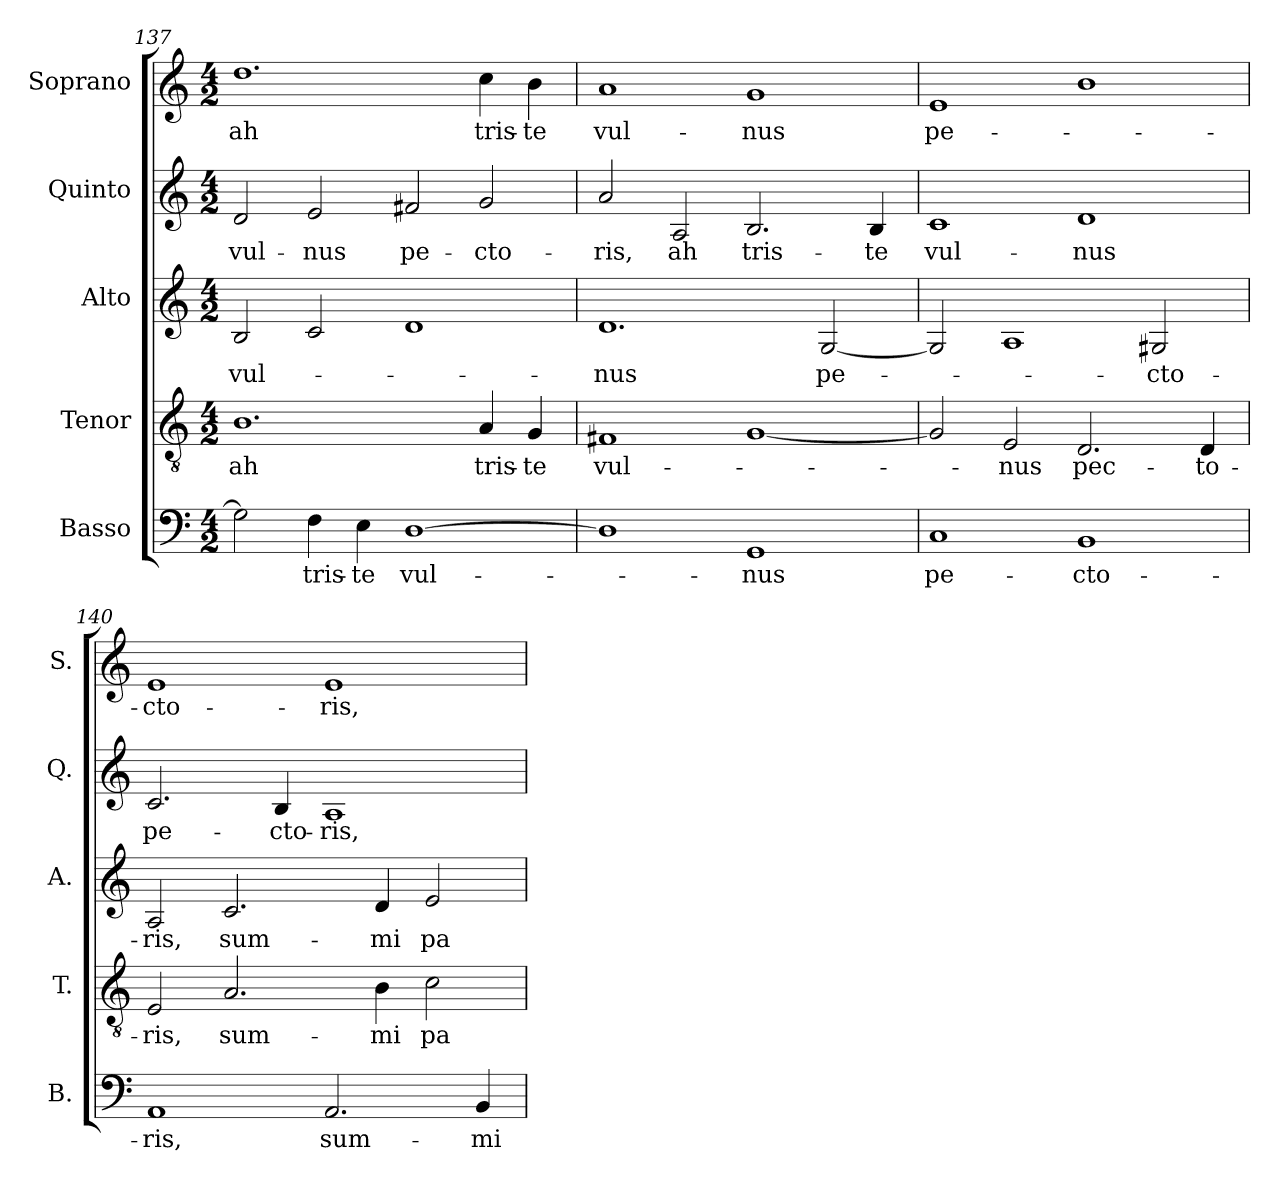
**kern	**text	**kern	**text	**kern	**text	**kern	**text	**kern	**text
*part5	*part5	*part4	*part4	*part3	*part3	*part2	*part2	*part1	*part1
*staff5	*staff5	*staff4	*staff4	*staff3	*staff3	*staff2	*staff2	*staff1	*staff1
*I"Basso	*	*I"Tenor	*	*I"Alto	*	*I"Quinto	*	*I"Soprano	*
*I'B.	*	*I'T.	*	*I'A.	*	*I'Q.	*	*I'S.	*
*clefF4	*	*clefGv2	*	*clefG2	*	*clefG2	*	*clefG2	*
*	*	*ITrd7c12	*	*	*	*	*	*	*
*k[]	*	*k[]	*	*k[]	*	*k[]	*	*k[]	*
*C:	*	*C:	*	*C:	*	*C:	*	*C:	*
*M4/2	*	*M4/2	*	*M4/2	*	*M4/2	*	*M4/2	*
=137	=137	=137	=137	=137	=137	=137	=137	=137	=137
!	!	!	!LO:LY:b:color=#000000	!	!	!	!	!	!
!	!	!	!	!	!LO:LY:b:color=#000000	!	!	!	!
!	!	!	!	!	!	!	!LO:LY:b:color=#000000	!	!
!	!	!	!	!	!	!	!	!	!LO:LY:b:color=#000000
2Gi\]	.	1.BBi	ah	2Bi/	vul-	2di/	vul-	1.ddi	ah
!	!LO:LY:b:color=#000000	!	!	!	!	!	!	!	!
!	!	!	!	!	!	!	!LO:LY:b:color=#000000	!	!
4Fi\	tris-	.	.	2ci/	.	2ei/	-nus	.	.
!	!LO:LY:b:color=#000000	!	!	!	!	!	!	!	!
4Ei\	-te	.	.	.	.	.	.	.	.
!	!LO:LY:b:color=#000000	!	!	!	!	!	!	!	!
!	!	!	!	!	!	!	!LO:LY:b:color=#000000	!	!
[1Di	vul-	.	.	1di	.	2f#Xi/	pe-	.	.
!	!	!	!LO:LY:b:color=#000000	!	!	!	!	!	!
!	!	!	!	!	!	!	!LO:LY:b:color=#000000	!	!
!	!	!	!	!	!	!	!	!	!LO:LY:b:color=#000000
.	.	4AAi/	tris-	.	.	2gi/	-cto-	4cci\	tris-
!	!	!	!LO:LY:b:color=#000000	!	!	!	!	!	!
!	!	!	!	!	!	!	!	!	!LO:LY:b:color=#000000
.	.	4GGi/	-te	.	.	.	.	4bi\	-te
=138	=138	=138	=138	=138	=138	=138	=138	=138	=138
!	!	!	!LO:LY:b:color=#000000	!	!	!	!	!	!
!	!	!	!	!	!LO:LY:b:color=#000000	!	!	!	!
!	!	!	!	!	!	!	!LO:LY:b:color=#000000	!	!
!	!	!	!	!	!	!	!	!	!LO:LY:b:color=#000000
1Di]	.	1FF#Xi	vul-	1.di	-nus	2ai/	-ris,	1ai	vul-
!	!	!	!	!	!	!	!LO:LY:b:color=#000000	!	!
.	.	.	.	.	.	2Ai/	ah	.	.
!	!LO:LY:b:color=#000000	!	!	!	!	!	!	!	!
!	!	!	!	!	!	!	!LO:LY:b:color=#000000	!	!
!	!	!	!	!	!	!	!	!	!LO:LY:b:color=#000000
1GGi	-nus	[1GGi	.	.	.	2.Bi/	tris-	1gi	-nus
!	!	!	!	!	!LO:LY:b:color=#000000	!	!	!	!
.	.	.	.	[2Gi/	pe-	.	.	.	.
!	!	!	!	!	!	!	!LO:LY:b:color=#000000	!	!
.	.	.	.	.	.	4Bi/	-te	.	.
=139	=139	=139	=139	=139	=139	=139	=139	=139	=139
!	!LO:LY:b:color=#000000	!	!	!	!	!	!	!	!
!	!	!	!	!	!	!	!LO:LY:b:color=#000000	!	!
!	!	!	!	!	!	!	!	!	!LO:LY:b:color=#000000
1Ci	pe-	2GGi/]	.	2Gi/]	.	1ci	vul-	1ei	pe-
!	!	!	!LO:LY:b:color=#000000	!	!	!	!	!	!
.	.	2EEi/	-nus	1Ai	.	.	.	.	.
!	!LO:LY:b:color=#000000	!	!	!	!	!	!	!	!
!	!	!	!LO:LY:b:color=#000000	!	!	!	!	!	!
!	!	!	!	!	!	!	!LO:LY:b:color=#000000	!	!
1BBi	-cto-	2.DDi/	pec-	.	.	1di	-nus	1bi	.
!	!	!	!	!	!LO:LY:b:color=#000000	!	!	!	!
.	.	.	.	2G#Xi/	-cto-	.	.	.	.
!	!	!	!LO:LY:b:color=#000000	!	!	!	!	!	!
.	.	4DDi/	-to-	.	.	.	.	.	.
!!LO:LB:g=z
=140	=140	=140	=140	=140	=140	=140	=140	=140	=140
!	!LO:LY:b:color=#000000	!	!	!	!	!	!	!	!
!	!	!	!LO:LY:b:color=#000000	!	!	!	!	!	!
!	!	!	!	!	!LO:LY:b:color=#000000	!	!	!	!
!	!	!	!	!	!	!	!LO:LY:b:color=#000000	!	!
!	!	!	!	!	!	!	!	!	!LO:LY:b:color=#000000
1AAi	-ris,	2EEi/	-ris,	2Ai/	-ris,	2.ci/	pe-	1ei	-cto-
!	!	!	!LO:LY:b:color=#000000	!	!	!	!	!	!
!	!	!	!	!	!LO:LY:b:color=#000000	!	!	!	!
.	.	2.AAi/	sum-	2.ci/	sum-	.	.	.	.
!	!	!	!	!	!	!	!LO:LY:b:color=#000000	!	!
.	.	.	.	.	.	4Bi/	-cto-	.	.
!	!LO:LY:b:color=#000000	!	!	!	!	!	!	!	!
!	!	!	!	!	!	!	!LO:LY:b:color=#000000	!	!
!	!	!	!	!	!	!	!	!	!LO:LY:b:color=#000000
2.AAi/	sum-	.	.	.	.	1Ai	-ris,	1ei	-ris,
!	!	!	!LO:LY:b:color=#000000	!	!	!	!	!	!
!	!	!	!	!	!LO:LY:b:color=#000000	!	!	!	!
.	.	4BBi\	-mi	4di/	-mi	.	.	.	.
!	!	!	!LO:LY:b:color=#000000	!	!	!	!	!	!
!	!	!	!	!	!LO:LY:b:color=#000000	!	!	!	!
.	.	2Ci\	pa-	2ei/	pa-	.	.	.	.
!	!LO:LY:b:color=#000000	!	!	!	!	!	!	!	!
4BBi/	-mi	.	.	.	.	.	.	.	.
=	=	=	=	=	=	=	=	=	=
*-	*-	*-	*-	*-	*-	*-	*-	*-	*-
